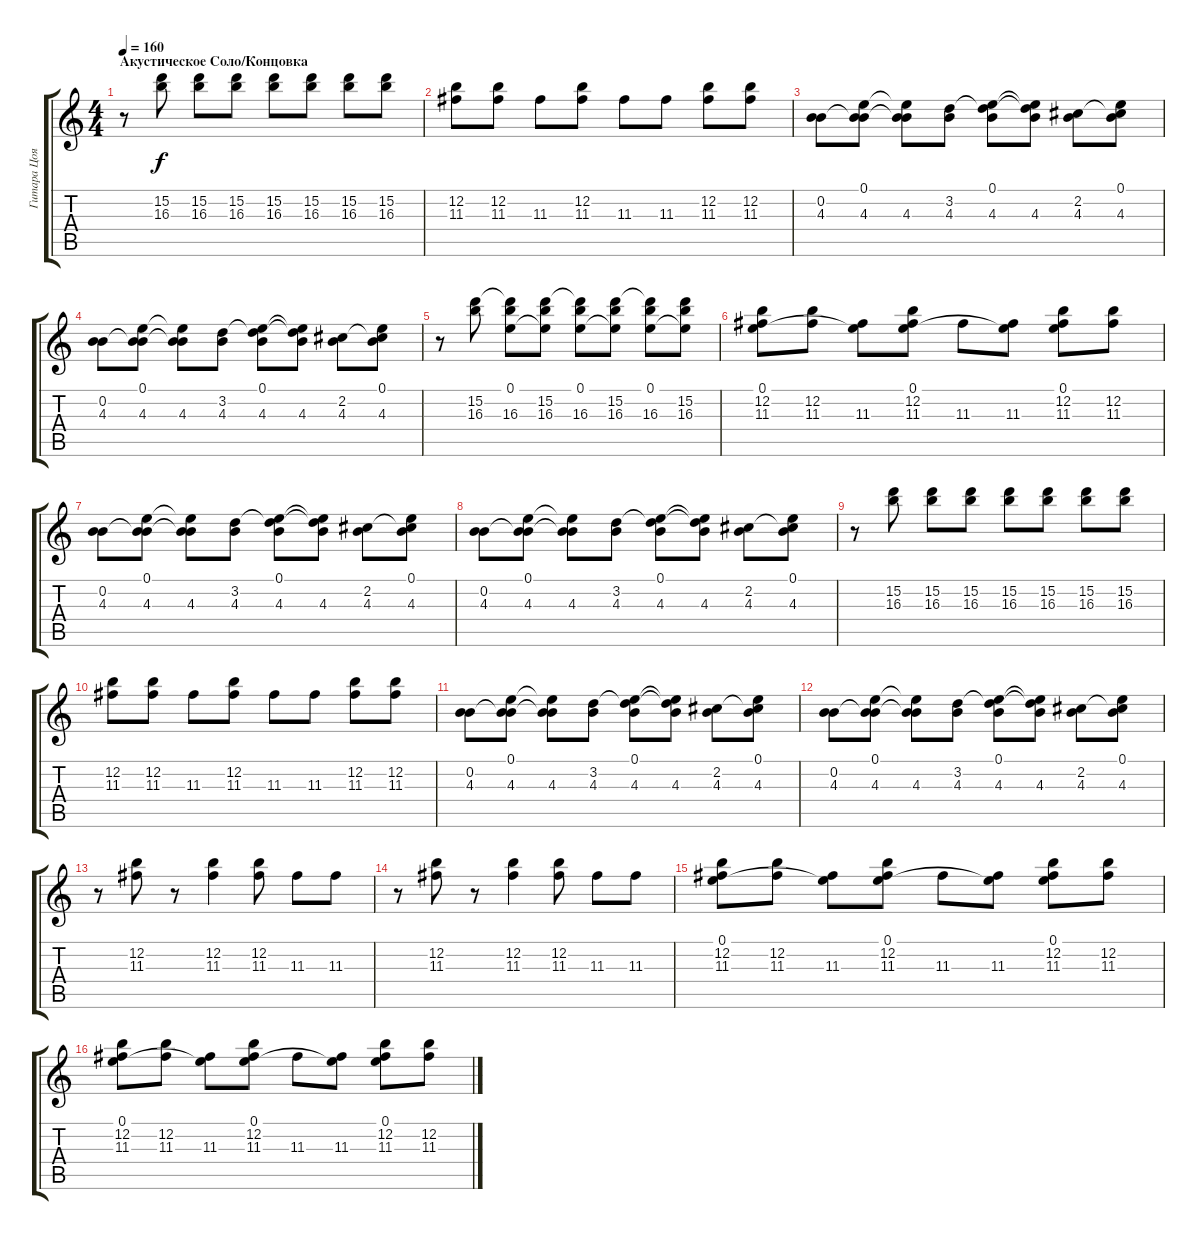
\track ("Гитара Цоя" "Гитара Цоя") {instrument acousticguitarsteel}
\staff {score tabs}
\tuning (E4 B3 G3 D3 A2 E2) {hide}
\ts (4 4)
\section ("" "Акустическое Соло/Концовка")
\tempo 160
\clef g2
\ks c
r.8{dy f volume 13} (15.2 16.3).8 (15.2 16.3).8 (15.2 16.3).8 (15.2 16.3).8 (15.2 16.3).8 (15.2 16.3).8 (15.2 16.3).8 |
(12.2 11.3).8 (12.2 11.3).8 11.3.8 (12.2 11.3).8 11.3.8 11.3.8 (12.2 11.3).8 (12.2 11.3).8 |
(0.2 4.3).8 (0.1 0.2{t} 4.3).8 (0.1{t} 0.2{t} 4.3).8 (3.2 4.3).8 (0.1 3.2{t} 4.3).8 (0.1{t} 3.2{t} 4.3).8 (2.2 4.3).8 (0.1 2.2{t} 4.3).8 |
(0.2 4.3).8 (0.1 0.2{t} 4.3).8 (0.1{t} 0.2{t} 4.3).8 (3.2 4.3).8 (0.1 3.2{t} 4.3).8 (0.1{t} 3.2{t} 4.3).8 (2.2 4.3).8 (0.1 2.2{t} 4.3).8 |
r.8 (15.2 16.3).8 (0.1 15.2{t} 16.3).8 (0.1{t} 15.2 16.3).8 (0.1 15.2{t} 16.3).8 (0.1{t} 15.2 16.3).8 (0.1 15.2{t} 16.3).8 (0.1{t} 15.2 16.3).8 |
(0.1 12.2 11.3).8 (12.2 11.3).8 (0.1{t} 11.3).8 (0.1 12.2 11.3).8 11.3.8 (0.1{t} 11.3).8 (0.1 12.2 11.3).8 (12.2 11.3).8 |
(0.2 4.3).8 (0.1 0.2{t} 4.3).8 (0.1{t} 0.2{t} 4.3).8 (3.2 4.3).8 (0.1 3.2{t} 4.3).8 (0.1{t} 3.2{t} 4.3).8 (2.2 4.3).8 (0.1 2.2{t} 4.3).8 |
(0.2 4.3).8 (0.1 0.2{t} 4.3).8 (0.1{t} 0.2{t} 4.3).8 (3.2 4.3).8 (0.1 3.2{t} 4.3).8 (0.1{t} 3.2{t} 4.3).8 (2.2 4.3).8 (0.1 2.2{t} 4.3).8 |
r.8 (15.2 16.3).8 (15.2 16.3).8 (15.2 16.3).8 (15.2 16.3).8 (15.2 16.3).8 (15.2 16.3).8 (15.2 16.3).8 |
(12.2 11.3).8 (12.2 11.3).8 11.3.8 (12.2 11.3).8 11.3.8 11.3.8 (12.2 11.3).8 (12.2 11.3).8 |
(0.2 4.3).8 (0.1 0.2{t} 4.3).8 (0.1{t} 0.2{t} 4.3).8 (3.2 4.3).8 (0.1 3.2{t} 4.3).8 (0.1{t} 3.2{t} 4.3).8 (2.2 4.3).8 (0.1 2.2{t} 4.3).8 |
(0.2 4.3).8 (0.1 0.2{t} 4.3).8 (0.1{t} 0.2{t} 4.3).8 (3.2 4.3).8 (0.1 3.2{t} 4.3).8 (0.1{t} 3.2{t} 4.3).8 (2.2 4.3).8 (0.1 2.2{t} 4.3).8 |
r.8 (12.2 11.3).8 r.8 (12.2 11.3).4 (12.2 11.3).8 11.3.8 11.3.8 |
r.8 (12.2 11.3).8 r.8 (12.2 11.3).4 (12.2 11.3).8 11.3.8 11.3.8 |
(0.1 12.2 11.3).8 (12.2 11.3).8 (0.1{t} 11.3).8 (0.1 12.2 11.3).8 11.3.8 (0.1{t} 11.3).8 (0.1 12.2 11.3).8 (12.2 11.3).8 |
(0.1 12.2 11.3).8 (12.2 11.3).8 (0.1{t} 11.3).8 (0.1 12.2 11.3).8 11.3.8 (0.1{t} 11.3).8 (0.1 12.2 11.3).8 (12.2 11.3).8
